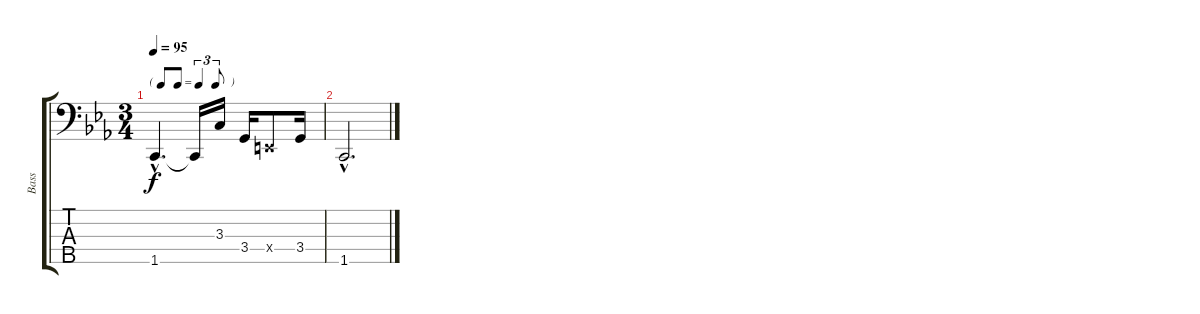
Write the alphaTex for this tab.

\track ("Bass" "Bass") {instrument fretlessbass}
\staff {score tabs}
\tuning (G2 D2 A1 E1 B0) {hide}
\ts (3 4)
\tf triplet8th
\tempo 95
\clef f4
\ks cminor
1.5{hac}.4{d dy f} 1.5{t}.16 3.3.16 3.4.16 0.4{x}.8 3.4.16 |
1.5{hac}.2{d}
